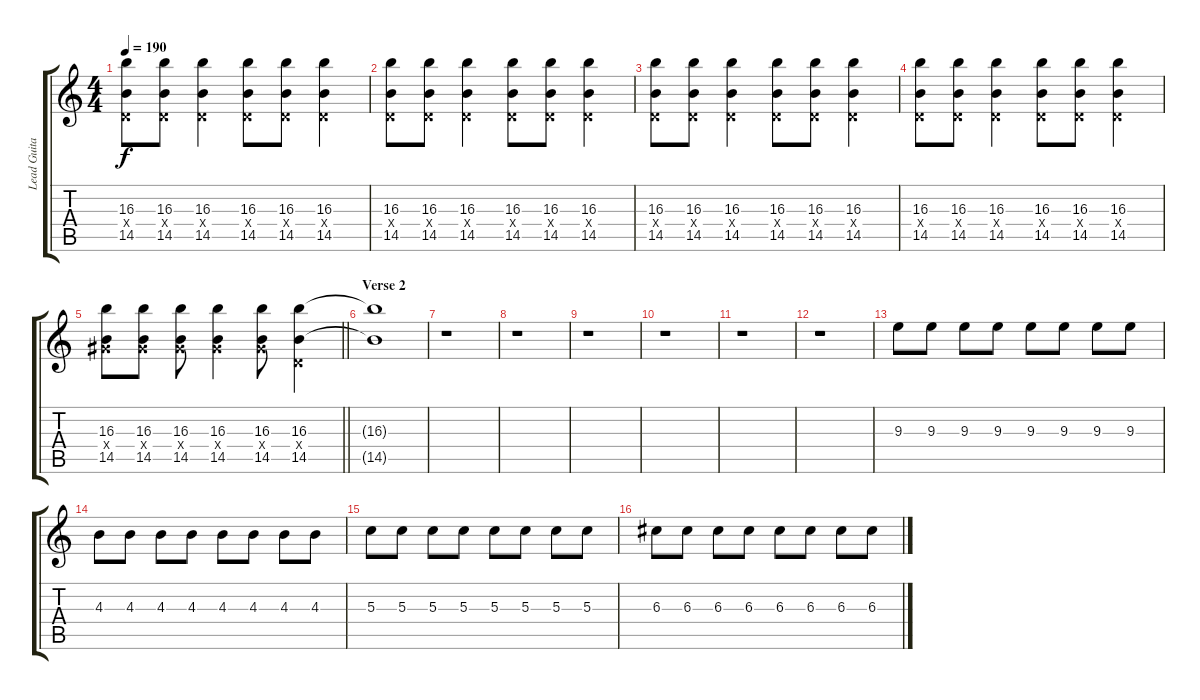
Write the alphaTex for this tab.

\track ("Lead Guitar" "Lead Guita") {instrument overdrivenguitar}
\staff {score tabs}
\tuning (E4 B3 G3 D3 A2 E2) {hide}
\ts (4 4)
\tempo 190
\clef g2
\ks c
(16.3 0.4{x} 14.5).8{dy f} (16.3 0.4{x} 14.5).8 (16.3 0.4{x} 14.5).4 (16.3 0.4{x} 14.5).8 (16.3 0.4{x} 14.5).8 (16.3 0.4{x} 14.5).4 |
(16.3 0.4{x} 14.5).8 (16.3 0.4{x} 14.5).8 (16.3 0.4{x} 14.5).4 (16.3 0.4{x} 14.5).8 (16.3 0.4{x} 14.5).8 (16.3 0.4{x} 14.5).4 |
(16.3 0.4{x} 14.5).8 (16.3 0.4{x} 14.5).8 (16.3 0.4{x} 14.5).4 (16.3 0.4{x} 14.5).8 (16.3 0.4{x} 14.5).8 (16.3 0.4{x} 14.5).4 |
(16.3 0.4{x} 14.5).8 (16.3 0.4{x} 14.5).8 (16.3 0.4{x} 14.5).4 (16.3 0.4{x} 14.5).8 (16.3 0.4{x} 14.5).8 (16.3 0.4{x} 14.5).4 |
\barLineRight lightlight
(16.3 6.4{x} 14.5).8 (16.3 6.4{x} 14.5).8 (16.3 6.4{x} 14.5).8 (16.3 6.4{x} 14.5).4 (16.3 6.4{x} 14.5).8 (16.3 0.4{x} 14.5).4 |
\section ("" "Verse 2")
(16.3{t} 14.5{t}).1 |
r.1 |
r.1 |
r.1 |
r.1 |
r.1 |
r.1 |
9.3.8 9.3.8 9.3.8 9.3.8 9.3.8 9.3.8 9.3.8 9.3.8 |
4.3.8 4.3.8 4.3.8 4.3.8 4.3.8 4.3.8 4.3.8 4.3.8 |
5.3.8 5.3.8 5.3.8 5.3.8 5.3.8 5.3.8 5.3.8 5.3.8 |
6.3.8 6.3.8 6.3.8 6.3.8 6.3.8 6.3.8 6.3.8 6.3.8
